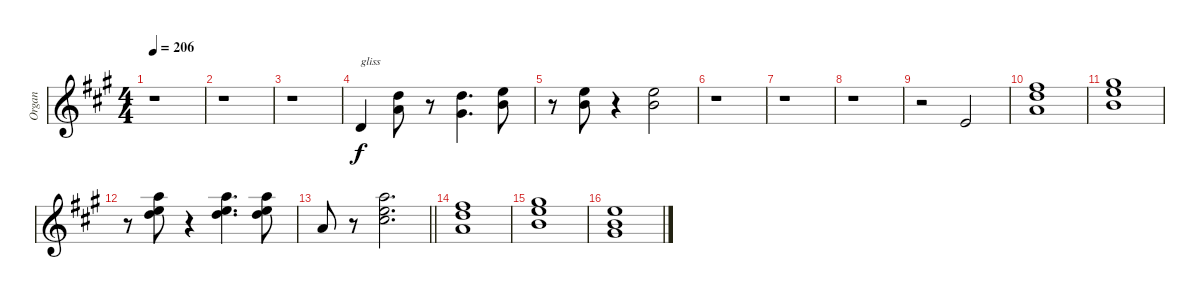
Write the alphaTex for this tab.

\track ("Organ" "Organ") {instrument drawbarorgan}
\staff {score}
\tuning (E4 B3 G3 D3 A2 E2 B1) {hide}
\ts (4 4)
\tempo 206
\clef g2
\ks a
r.1{dy f} |
r.1 |
r.1 |
3.2.4{txt "gliss"} (5.1 15.2).8 r.8 (10.1 9.2).4{d} (7.1 17.2).8 |
r.8 (12.1 12.2).8 r.4 (7.1 17.2).2 |
r.1 |
r.1 |
r.1 |
r.2 0.1.2 |
(5.1 15.2 23.3).1 |
(12.1 21.2 16.3).1 |
r.8 (10.1 17.2 26.3).8 r.4 (17.1 17.2 19.3).4{d} (10.1 17.2 26.3).8 |
\barLineRight lightlight
5.1.8 r.8 (9.1 17.2 26.3).2{d} |
\section ("" "")
(14.1 15.2 14.3).1 |
(7.1 17.2 25.3).1 |
(12.1 12.2 13.3).1
